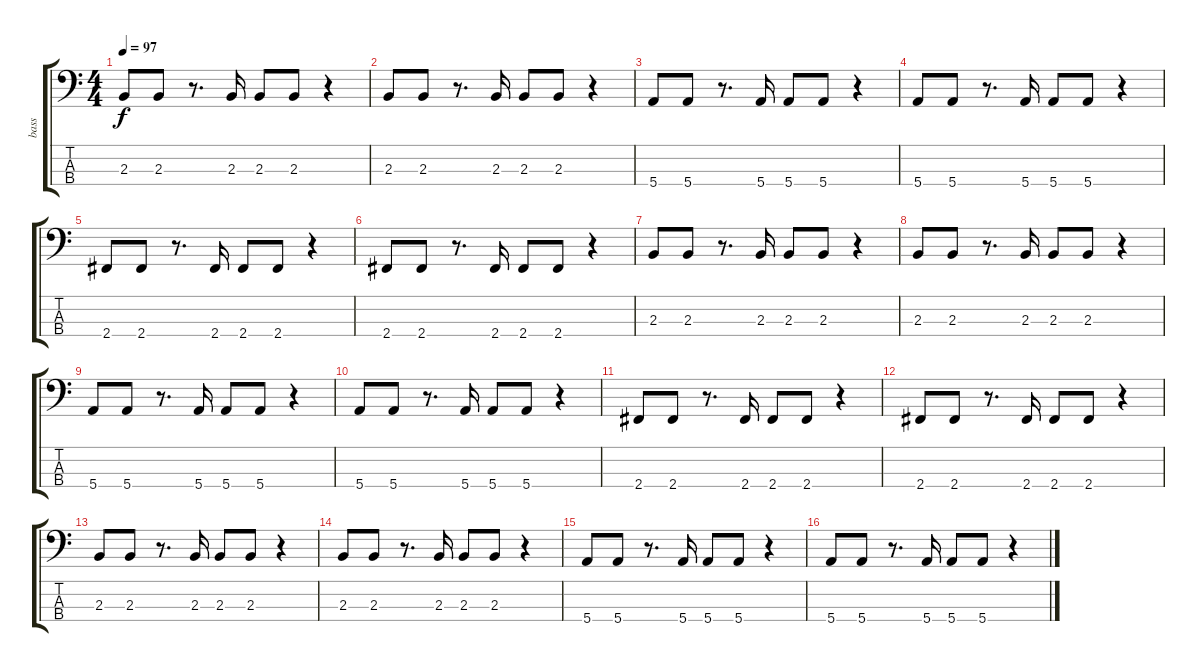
\track ("bass" "bass") {instrument synthbass2}
\staff {score tabs}
\tuning (G2 D2 A1 E1) {hide}
\ts (4 4)
\tempo 97
\clef f4
\ks c
2.3.8{dy f} 2.3.8 r.8{d} 2.3.16 2.3.8 2.3.8 r.4 |
2.3.8 2.3.8 r.8{d} 2.3.16 2.3.8 2.3.8 r.4 |
5.4.8 5.4.8 r.8{d} 5.4.16 5.4.8 5.4.8 r.4 |
5.4.8 5.4.8 r.8{d} 5.4.16 5.4.8 5.4.8 r.4 |
2.4.8 2.4.8 r.8{d} 2.4.16 2.4.8 2.4.8 r.4 |
2.4.8 2.4.8 r.8{d} 2.4.16 2.4.8 2.4.8 r.4 |
2.3.8 2.3.8 r.8{d} 2.3.16 2.3.8 2.3.8 r.4 |
2.3.8 2.3.8 r.8{d} 2.3.16 2.3.8 2.3.8 r.4 |
5.4.8 5.4.8 r.8{d} 5.4.16 5.4.8 5.4.8 r.4 |
5.4.8 5.4.8 r.8{d} 5.4.16 5.4.8 5.4.8 r.4 |
2.4.8 2.4.8 r.8{d} 2.4.16 2.4.8 2.4.8 r.4 |
2.4.8 2.4.8 r.8{d} 2.4.16 2.4.8 2.4.8 r.4 |
2.3.8 2.3.8 r.8{d} 2.3.16 2.3.8 2.3.8 r.4 |
2.3.8 2.3.8 r.8{d} 2.3.16 2.3.8 2.3.8 r.4 |
5.4.8 5.4.8 r.8{d} 5.4.16 5.4.8 5.4.8 r.4 |
5.4.8 5.4.8 r.8{d} 5.4.16 5.4.8 5.4.8 r.4
